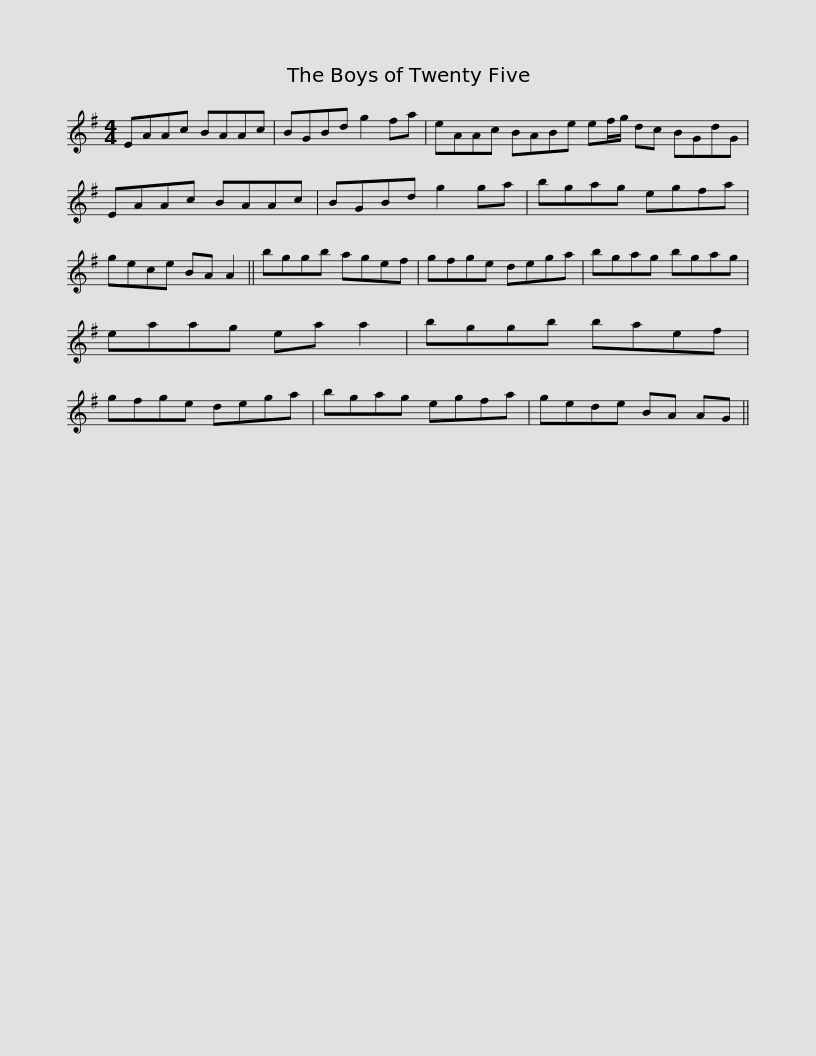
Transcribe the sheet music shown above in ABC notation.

X:1
L:1/8
M:4/4
I:linebreak $
K:G
V:1 treble
V:1
 EAAc BAAc | BGBd g2 fa | eAAc BABe ef/g/ dc BGdG | EAAc BAAc |$ BGBd g2 ga | %5
 bgag egfa | gece BA A2 || bggb agef | gfge dega |$ bgag bgag | %10
 eaag ea a2 | bggb baef | gfge dega | bgag egfa |$ gede BA AG || %15
